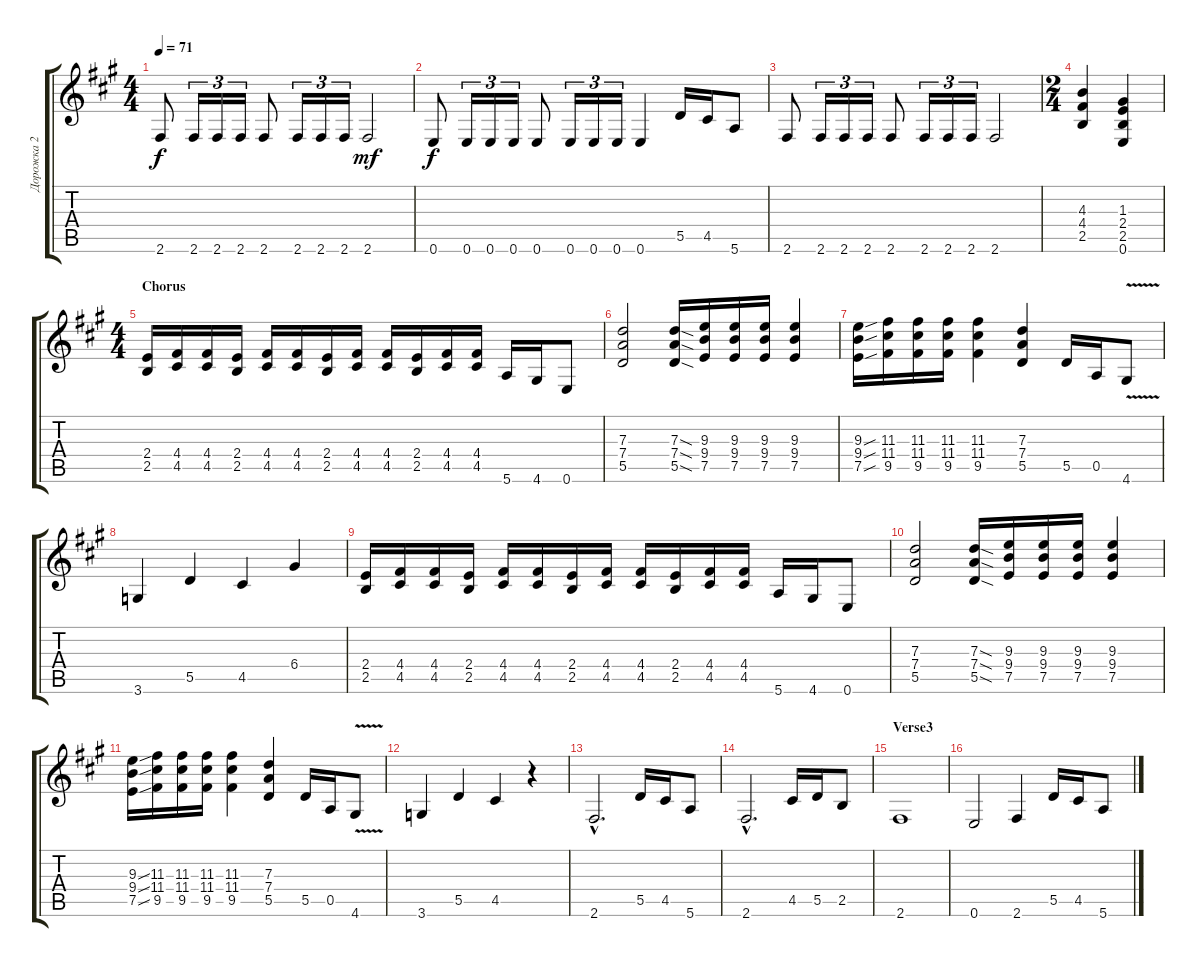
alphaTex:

\track ("Дорожка 2" "Дорожка 2") {instrument distortionguitar}
\staff {score tabs}
\tuning (E4 B3 G3 D3 A2 E2) {hide}
\ts (4 4)
\tempo 71
\clef g2
\ks f#minor
2.6.8{dy f} 2.6.16{tu (3 2)} 2.6.16{tu (3 2)} 2.6.16{tu (3 2)} 2.6.8 2.6.16{tu (3 2)} 2.6.16{tu (3 2)} 2.6.16{tu (3 2)} 2.6.2{dy mf} |
0.6.8{dy f} 0.6.16{tu (3 2)} 0.6.16{tu (3 2)} 0.6.16{tu (3 2)} 0.6.8 0.6.16{tu (3 2)} 0.6.16{tu (3 2)} 0.6.16{tu (3 2)} 0.6.4 5.5.16 4.5.16 5.6.8 |
2.6.8 2.6.16{tu (3 2)} 2.6.16{tu (3 2)} 2.6.16{tu (3 2)} 2.6.8 2.6.16{tu (3 2)} 2.6.16{tu (3 2)} 2.6.16{tu (3 2)} 2.6.2 |
\ts (2 4)
(4.3 4.4 2.5).4 (1.3 2.4 2.5 0.6).4 |
\ts (4 4)
\section ("" "Chorus")
(2.4 2.5).16 (4.4 4.5).16 (4.4 4.5).16 (2.4 2.5).16 (4.4 4.5).16 (4.4 4.5).16 (2.4 2.5).16 (4.4 4.5).16 (4.4 4.5).16 (2.4 2.5).16 (4.4 4.5).16 (4.4 4.5).16 5.6.16 4.6.16 0.6.8 |
(7.3 7.4 5.5).2 (7.3{sod} 7.4{sod} 5.5{sod}).16 (9.3 9.4 7.5).16 (9.3 9.4 7.5).16 (9.3 9.4 7.5).16 (9.3 9.4 7.5).4 |
(9.3{sou} 9.4{sou} 7.5{sou}).16 (11.3 11.4 9.5).16 (11.3 11.4 9.5).16 (11.3 11.4 9.5).16 (11.3 11.4 9.5).4 (7.3 7.4 5.5).4 5.5.16 0.5.16 4.6{v}.8 |
3.6.4 5.5.4 4.5.4 6.4.4 |
(2.4 2.5).16 (4.4 4.5).16 (4.4 4.5).16 (2.4 2.5).16 (4.4 4.5).16 (4.4 4.5).16 (2.4 2.5).16 (4.4 4.5).16 (4.4 4.5).16 (2.4 2.5).16 (4.4 4.5).16 (4.4 4.5).16 5.6.16 4.6.16 0.6.8 |
(7.3 7.4 5.5).2 (7.3{sod} 7.4{sod} 5.5{sod}).16 (9.3 9.4 7.5).16 (9.3 9.4 7.5).16 (9.3 9.4 7.5).16 (9.3 9.4 7.5).4 |
(9.3{sou} 9.4{sou} 7.5{sou}).16 (11.3 11.4 9.5).16 (11.3 11.4 9.5).16 (11.3 11.4 9.5).16 (11.3 11.4 9.5).4 (7.3 7.4 5.5).4 5.5.16 0.5.16 4.6{v}.8 |
3.6.4 5.5.4 4.5.4 r.4 |
2.6{hac}.2{d} 5.5.16 4.5.16 5.6.8 |
2.6{hac}.2{d} 4.5.16 5.5.16 2.5.8 |
\section ("" "Verse3")
2.6.1 |
0.6.2 2.6.4 5.5.16 4.5.16 5.6.8
